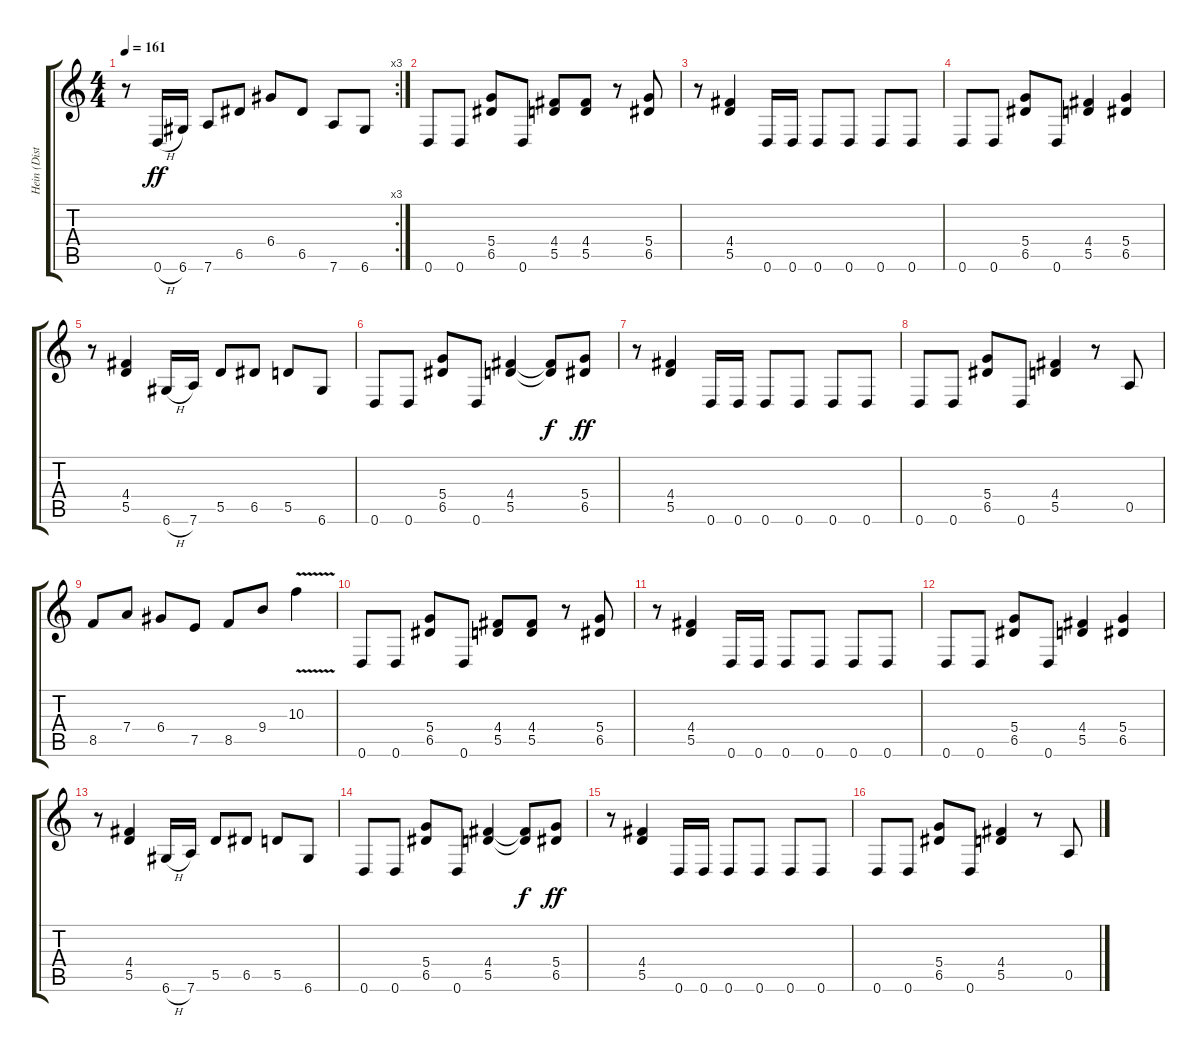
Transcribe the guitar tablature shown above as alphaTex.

\track ("Hein (Distortion Guitar)" "Hein (Dist") {instrument overdrivenguitar}
\staff {score tabs}
\tuning (E4 B3 G3 D3 A2 D2) {hide}
\rc 3
\ts (4 4)
\tempo 161
\clef g2
\ks c
r.8{dy ff} 0.6{h}.16 6.6.16 7.6.8 6.5.8 6.4.8 6.5.8 7.6.8 6.6.8 |
0.6.8 0.6.8 (5.4 6.5).8 0.6.8 (4.4 5.5).8 (4.4 5.5).8 r.8 (5.4 6.5).8 |
r.8 (4.4 5.5).4 0.6.16 0.6.16 0.6.8 0.6.8 0.6.8 0.6.8 |
0.6.8 0.6.8 (5.4 6.5).8 0.6.8 (4.4 5.5).4 (5.4 6.5).4 |
r.8 (4.4 5.5).4 6.6{h}.16 7.6.16 5.5.8 6.5.8 5.5.8 6.6.8 |
0.6.8 0.6.8 (5.4 6.5).8 0.6.8 (4.4 5.5).4 (4.4{t} 5.5{t}).8{dy f} (5.4 6.5).8{dy ff} |
r.8 (4.4 5.5).4 0.6.16 0.6.16 0.6.8 0.6.8 0.6.8 0.6.8 |
0.6.8 0.6.8 (5.4 6.5).8 0.6.8 (4.4 5.5).4 r.8 0.5.8 |
8.5.8 7.4.8 6.4.8 7.5.8 8.5.8 9.4.8 10.3{v}.4 |
0.6.8 0.6.8 (5.4 6.5).8 0.6.8 (4.4 5.5).8 (4.4 5.5).8 r.8 (5.4 6.5).8 |
r.8 (4.4 5.5).4 0.6.16 0.6.16 0.6.8 0.6.8 0.6.8 0.6.8 |
0.6.8 0.6.8 (5.4 6.5).8 0.6.8 (4.4 5.5).4 (5.4 6.5).4 |
r.8 (4.4 5.5).4 6.6{h}.16 7.6.16 5.5.8 6.5.8 5.5.8 6.6.8 |
0.6.8 0.6.8 (5.4 6.5).8 0.6.8 (4.4 5.5).4 (4.4{t} 5.5{t}).8{dy f} (5.4 6.5).8{dy ff} |
r.8 (4.4 5.5).4 0.6.16 0.6.16 0.6.8 0.6.8 0.6.8 0.6.8 |
0.6.8 0.6.8 (5.4 6.5).8 0.6.8 (4.4 5.5).4 r.8 0.5.8
